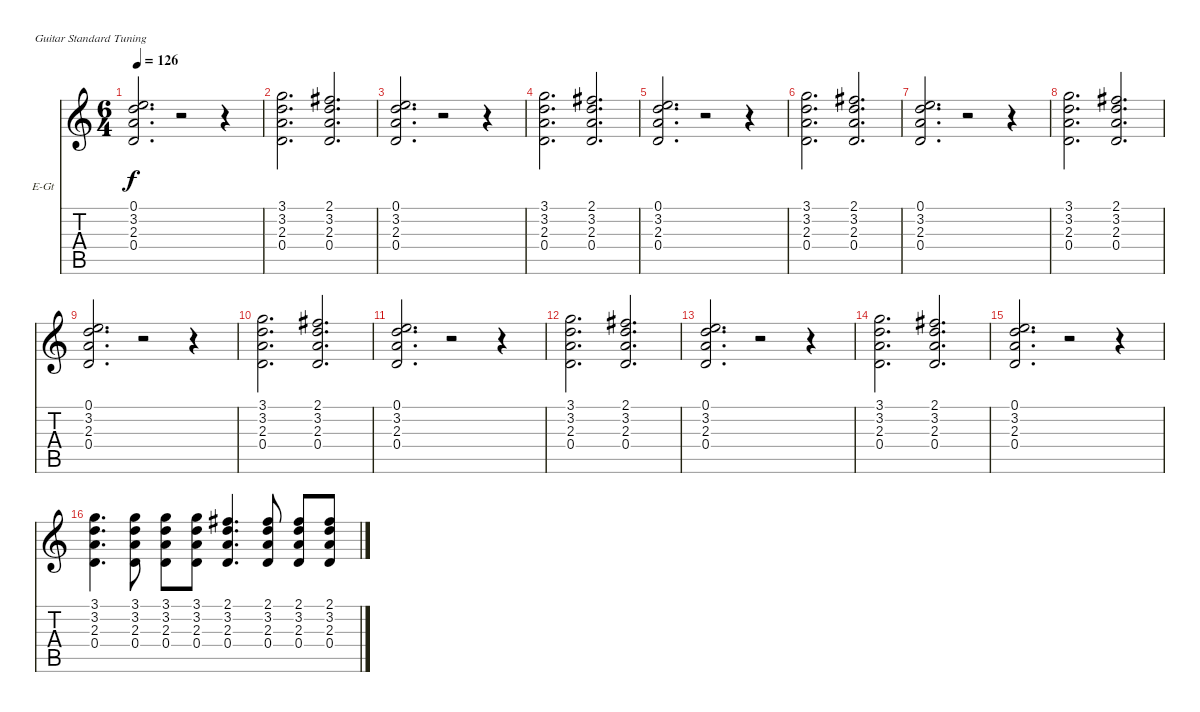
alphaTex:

\defaultSystemsLayout 4
\bracketExtendMode nobrackets
\firstSystemTrackNameOrientation horizontal
\otherSystemsTrackNameOrientation horizontal
\track ("Stone Gossard (Clean)" "E-Gt") {instrument electricguitarclean}
\staff {score tabs}
\tuning (E4 B3 G3 D3 A2 E2)
\ts (6 4)
\tempo 126
\clef g2
\ks c
(0.1 3.2 2.3 0.4).2{d dy f} r.2 r.4 |
(3.1 3.2 2.3 0.4).2{d} (2.1 3.2 2.3 0.4).2{d} |
(0.1 3.2 2.3 0.4).2{d} r.2 r.4 |
(3.1 3.2 2.3 0.4).2{d} (2.1 3.2 2.3 0.4).2{d} |
(0.1 3.2 2.3 0.4).2{d} r.2 r.4 |
(3.1 3.2 2.3 0.4).2{d} (2.1 3.2 2.3 0.4).2{d} |
(0.1 3.2 2.3 0.4).2{d} r.2 r.4 |
(3.1 3.2 2.3 0.4).2{d} (2.1 3.2 2.3 0.4).2{d} |
(0.1 3.2 2.3 0.4).2{d} r.2 r.4 |
(3.1 3.2 2.3 0.4).2{d} (2.1 3.2 2.3 0.4).2{d} |
(0.1 3.2 2.3 0.4).2{d} r.2 r.4 |
(3.1 3.2 2.3 0.4).2{d} (2.1 3.2 2.3 0.4).2{d} |
(0.1 3.2 2.3 0.4).2{d} r.2 r.4 |
(3.1 3.2 2.3 0.4).2{d} (2.1 3.2 2.3 0.4).2{d} |
(0.1 3.2 2.3 0.4).2{d} r.2 r.4 |
(3.1 3.2 2.3 0.4).4{d} (3.1 3.2 2.3 0.4).8 (3.1 3.2 2.3 0.4).8 (3.1 3.2 2.3 0.4).8 (2.1 3.2 2.3 0.4).4{d} (2.1 3.2 2.3 0.4).8 (2.1 3.2 2.3 0.4).8 (2.1 3.2 2.3 0.4).8
